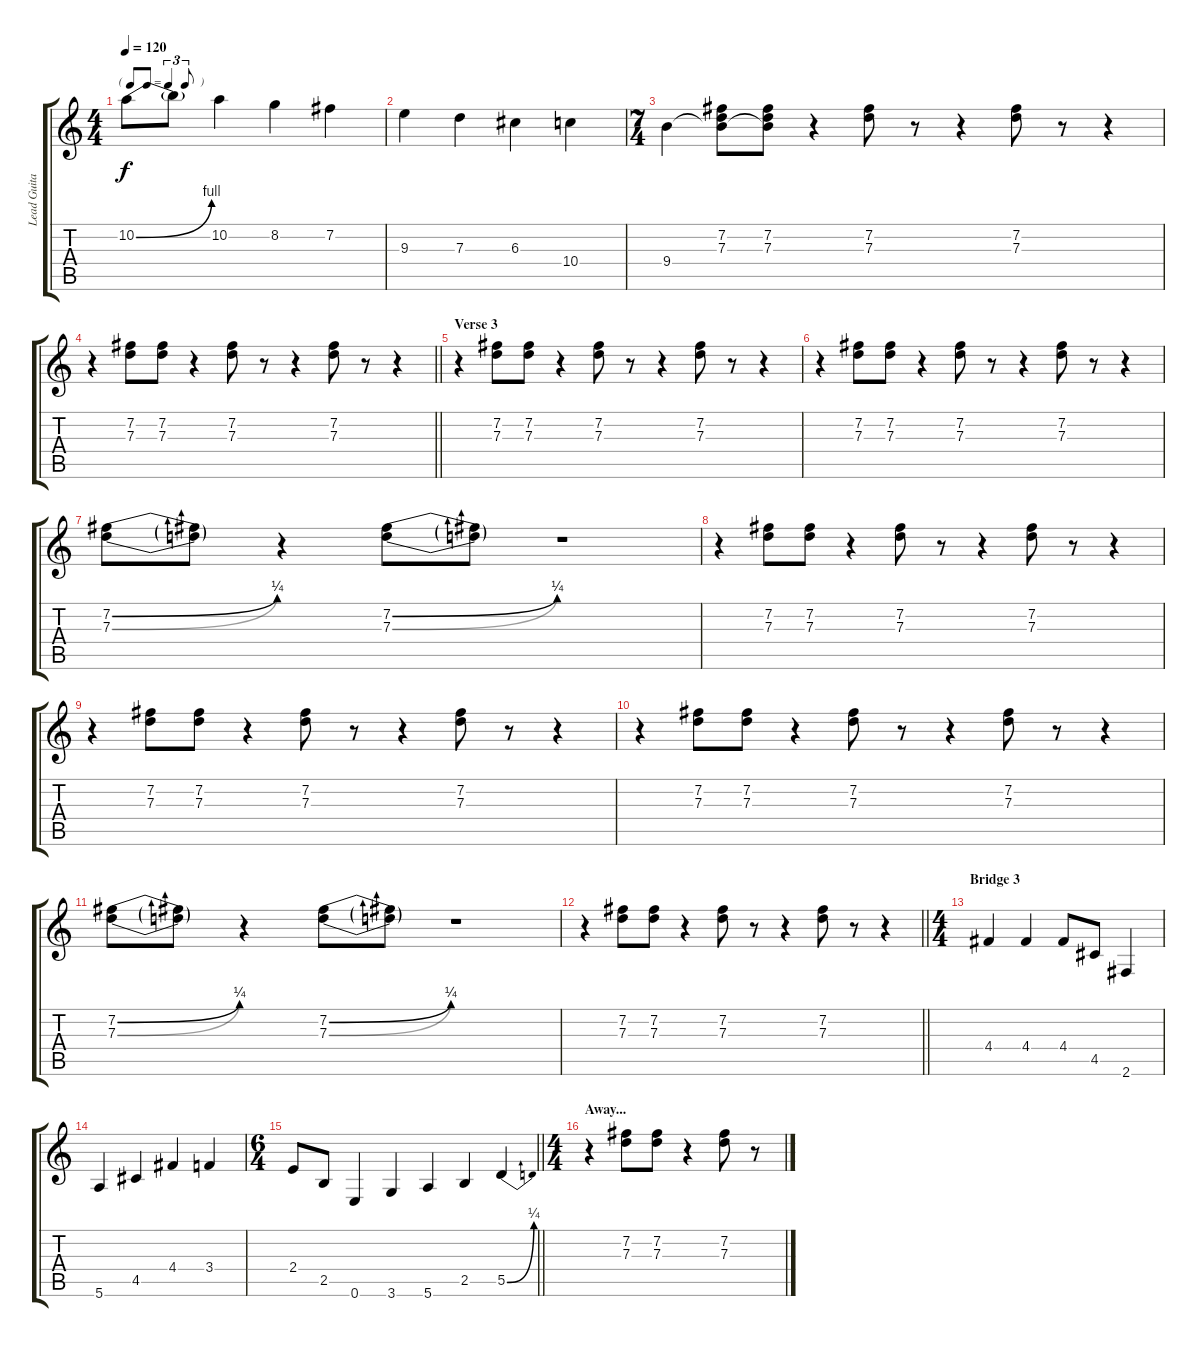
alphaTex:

\track ("Lead Guitar (Gilmour)" "Lead Guita") {instrument overdrivenguitar}
\staff {score tabs}
\tuning (E4 B3 G3 D3 A2 E2) {hide}
\ts (4 4)
\tf triplet8th
\tempo 120
\clef g2
\ks c
10.2{be (bend 0 0 60 4)}.8{dy f} 10.2{t}.8 10.2.4 8.2.4 7.2.4 |
9.3.4 7.3.4 6.3.4 10.4.4 |
\ts (7 4)
9.4.4 (7.2 7.3 9.4{t}).8 (7.2 7.3 9.4{t}).8 r.4 (7.2 7.3).8 r.8 r.4 (7.2 7.3).8 r.8 r.4 |
\barLineRight lightlight
r.4 (7.2 7.3).8 (7.2 7.3).8 r.4 (7.2 7.3).8 r.8 r.4 (7.2 7.3).8 r.8 r.4 |
\section ("" "Verse 3")
r.4 (7.2 7.3).8 (7.2 7.3).8 r.4 (7.2 7.3).8 r.8 r.4 (7.2 7.3).8 r.8 r.4 |
r.4 (7.2 7.3).8 (7.2 7.3).8 r.4 (7.2 7.3).8 r.8 r.4 (7.2 7.3).8 r.8 r.4 |
(7.2{be (bend 0 0 60 1)} 7.3{be (bend 0 0 60 1)}).8 (7.2{t} 7.3{t}).8 r.4 (7.2{be (bend 0 0 60 1)} 7.3{be (bend 0 0 60 1)}).8 (7.2{t} 7.3{t}).8 r.1 |
r.4 (7.2 7.3).8 (7.2 7.3).8 r.4 (7.2 7.3).8 r.8 r.4 (7.2 7.3).8 r.8 r.4 |
r.4 (7.2 7.3).8 (7.2 7.3).8 r.4 (7.2 7.3).8 r.8 r.4 (7.2 7.3).8 r.8 r.4 |
r.4 (7.2 7.3).8 (7.2 7.3).8 r.4 (7.2 7.3).8 r.8 r.4 (7.2 7.3).8 r.8 r.4 |
(7.2{be (bend 0 0 60 1)} 7.3{be (bend 0 0 60 1)}).8 (7.2{t} 7.3{t}).8 r.4 (7.2{be (bend 0 0 60 1)} 7.3{be (bend 0 0 60 1)}).8 (7.2{t} 7.3{t}).8 r.1 |
\barLineRight lightlight
r.4 (7.2 7.3).8 (7.2 7.3).8 r.4 (7.2 7.3).8 r.8 r.4 (7.2 7.3).8 r.8 r.4 |
\ts (4 4)
\section ("" "Bridge 3")
4.4.4 4.4.4 4.4.8 4.5.8 2.6.4 |
5.6.4 4.5.4 4.4.4 3.4.4 |
\ts (6 4)
\barLineRight lightlight
2.4.8 2.5.8 0.6.4 3.6.4 5.6.4 2.5.4 5.5{be (bend 0 0 60 1)}.4 |
\ts (4 4)
\section ("" "Away...")
r.4 (7.2 7.3).8 (7.2 7.3).8 r.4 (7.2 7.3).8 r.8
